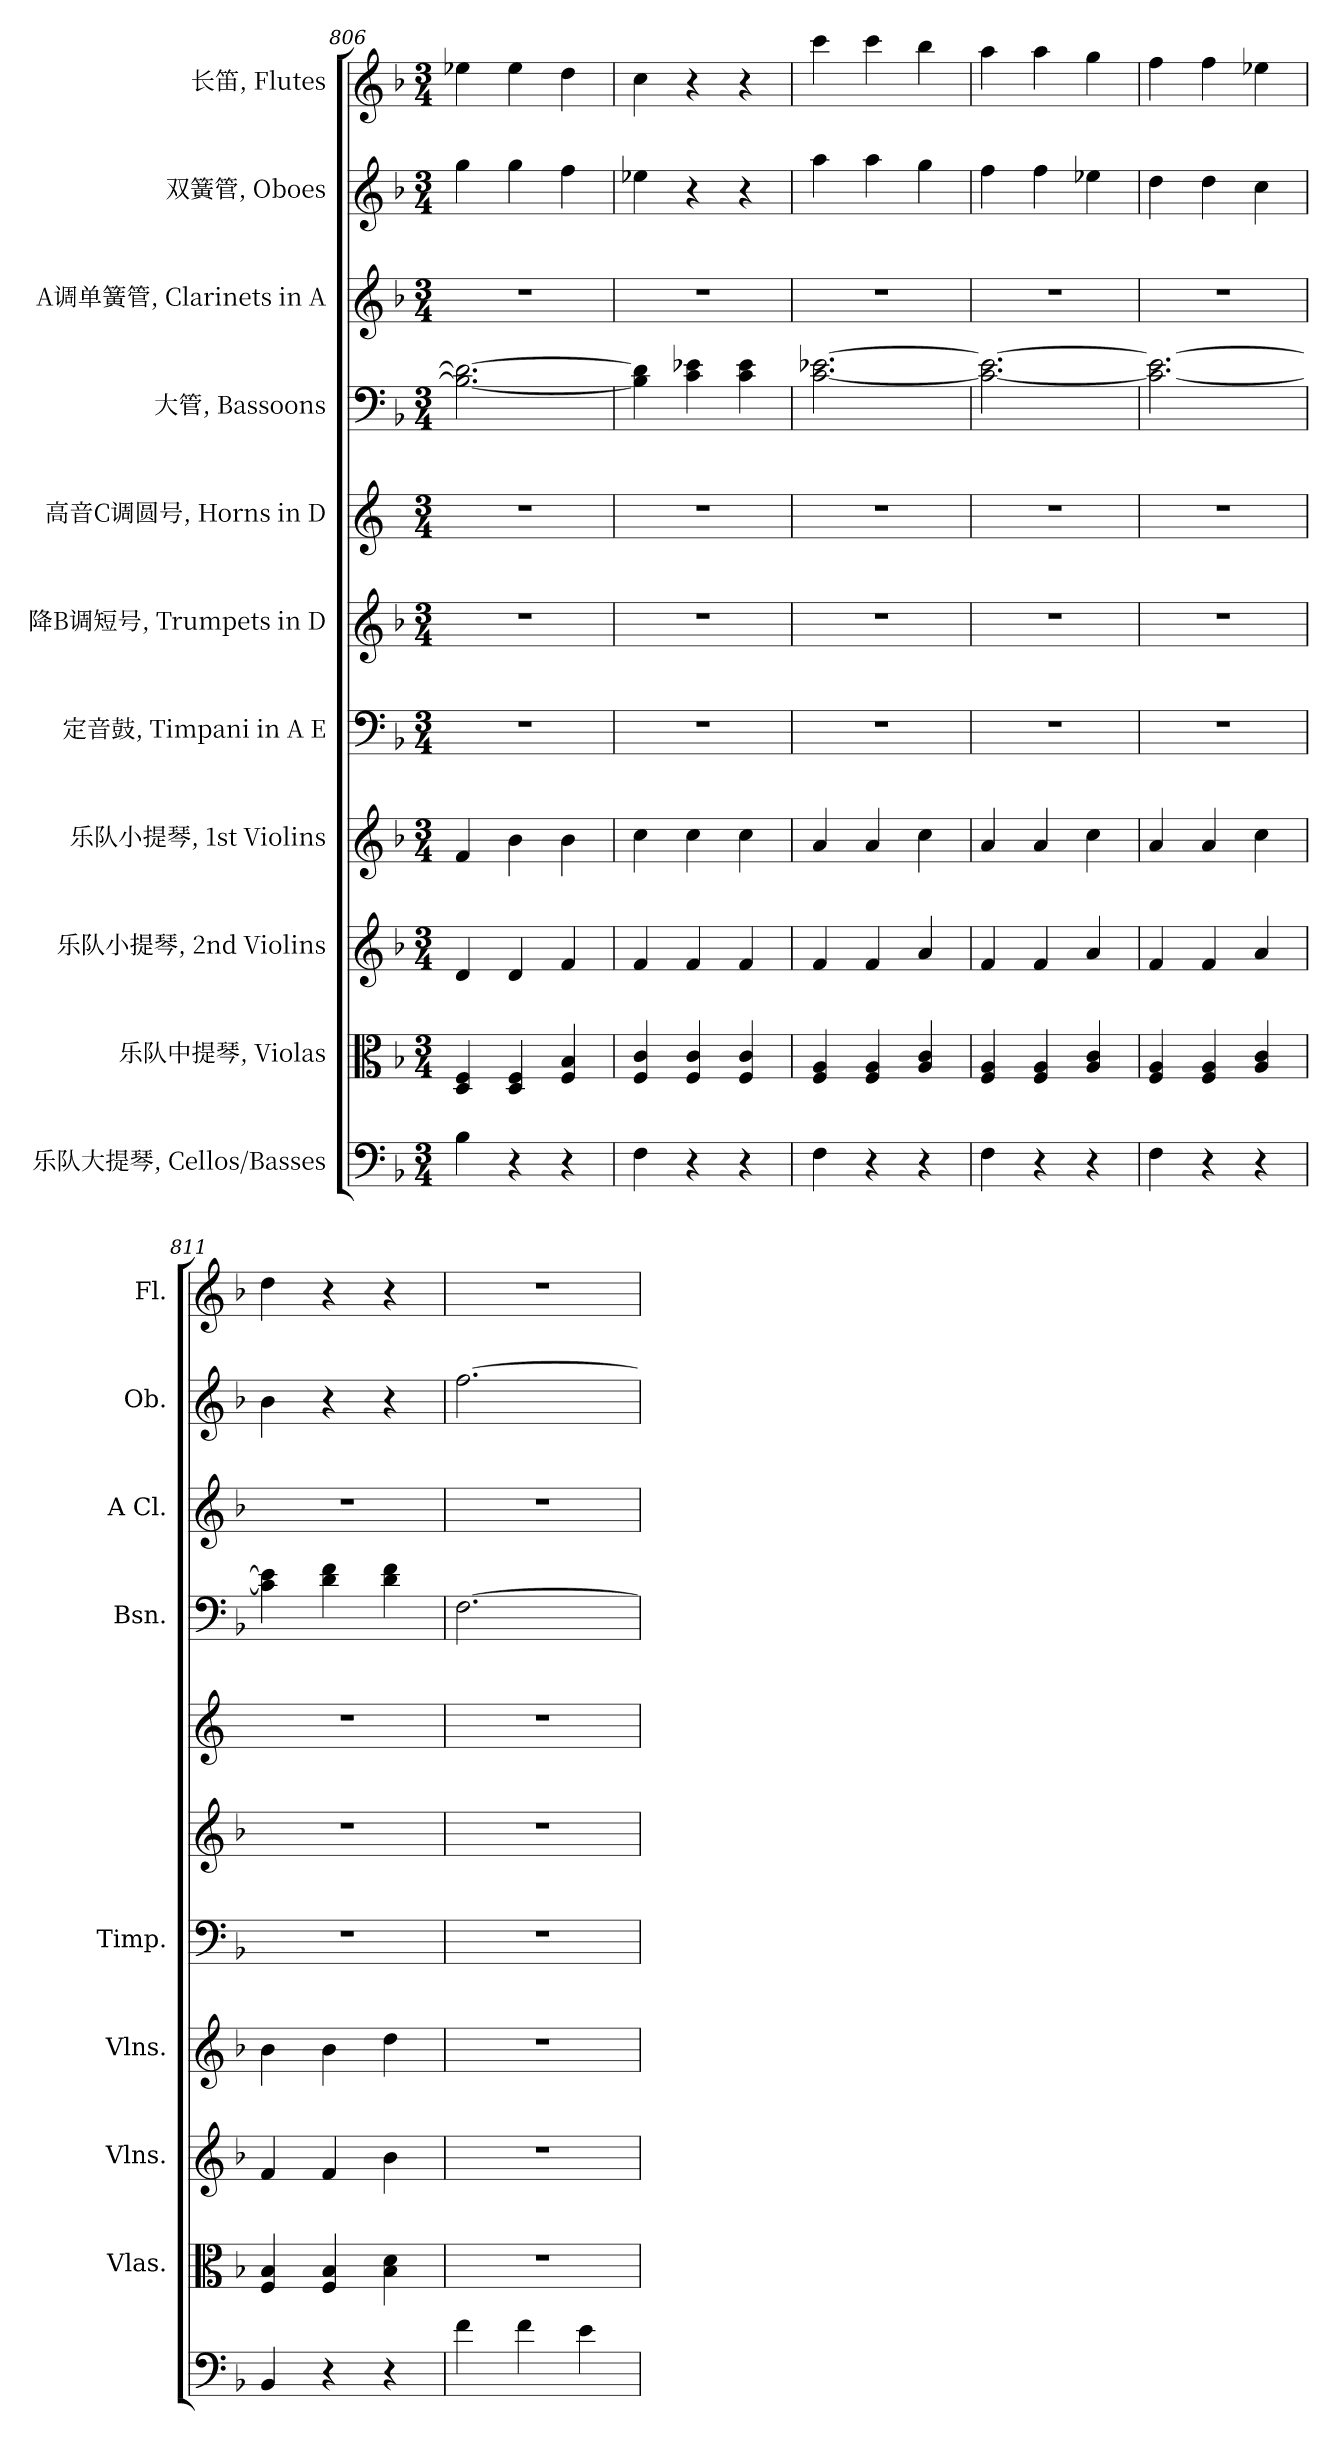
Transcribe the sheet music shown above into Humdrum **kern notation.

**kern	**kern	**kern	**kern	**kern	**kern	**kern	**kern	**kern	**kern	**kern
*part11	*part10	*part9	*part8	*part7	*part6	*part5	*part4	*part3	*part2	*part1
*staff11	*staff10	*staff9	*staff8	*staff7	*staff6	*staff5	*staff4	*staff3	*staff2	*staff1
*I"乐队大提琴, Cellos/Basses	*I"乐队中提琴, Violas	*I"乐队小提琴, 2nd Violins	*I"乐队小提琴, 1st Violins	*I"定音鼓, Timpani in A E	*I"降B调短号, Trumpets in D	*I"高音C调圆号, Horns in D	*I"大管, Bassoons	*I"A调单簧管, Clarinets in A	*I"双簧管, Oboes	*I"长笛, Flutes
*	*I'Vlas.	*I'Vlns.	*I'Vlns.	*I'Timp.	*	*	*I'Bsn.	*I'A Cl.	*I'Ob.	*I'Fl.
*clefF4	*clefC3	*clefG2	*clefG2	*clefF4	*clefG2	*clefG2	*clefF4	*clefG2	*clefG2	*clefG2
*	*	*	*	*	*ITrd1c2	*ITrd4c7	*	*ITrd2c3	*	*
*k[b-]	*k[b-]	*k[b-]	*k[b-]	*k[b-]	*k[b-e-a-]	*k[b-]	*k[b-]	*k[f#c#]	*k[b-]	*k[b-]
*M3/4	*M3/4	*M3/4	*M3/4	*M3/4	*M3/4	*M3/4	*M3/4	*M3/4	*M3/4	*M3/4
=806	=806	=806	=806	=806	=806	=806	=806	=806	=806	=806
4B-\	4D/ 4F/	4d/	4f/	2.r	2.r	2.r	2.B-\_ 2.d\_	2.r	4gg\	4ee-X\
4r	4D/ 4F/	4d/	4b-\	.	.	.	.	.	4gg\	4ee-\
4r	4F/ 4B-/	4f/	4b-\	.	.	.	.	.	4ff\	4dd\
!!LO:PB:g=z
=807	=807	=807	=807	=807	=807	=807	=807	=807	=807	=807
4F\	4F/ 4c/	4f/	4cc\	2.r	2.r	2.r	4B-\] 4d\]	2.r	4ee-X\	4cc\
4r	4F/ 4c/	4f/	4cc\	.	.	.	4c\ 4e-X\	.	4r	4r
4r	4F/ 4c/	4f/	4cc\	.	.	.	4c\ 4e-\	.	4r	4r
=808	=808	=808	=808	=808	=808	=808	=808	=808	=808	=808
4F\	4F/ 4A/	4f/	4a/	2.r	2.r	2.r	[2.c\ [2.e-X\	2.r	4aa\	4ccc\
4r	4F/ 4A/	4f/	4a/	.	.	.	.	.	4aa\	4ccc\
4r	4A/ 4c/	4a/	4cc\	.	.	.	.	.	4gg\	4bb-\
=809	=809	=809	=809	=809	=809	=809	=809	=809	=809	=809
4F\	4F/ 4A/	4f/	4a/	2.r	2.r	2.r	2.c\_ 2.e-\_	2.r	4ff\	4aa\
4r	4F/ 4A/	4f/	4a/	.	.	.	.	.	4ff\	4aa\
4r	4A/ 4c/	4a/	4cc\	.	.	.	.	.	4ee-X\	4gg\
=810	=810	=810	=810	=810	=810	=810	=810	=810	=810	=810
4F\	4F/ 4A/	4f/	4a/	2.r	2.r	2.r	2.c\_ 2.e-\_	2.r	4dd\	4ff\
4r	4F/ 4A/	4f/	4a/	.	.	.	.	.	4dd\	4ff\
4r	4A/ 4c/	4a/	4cc\	.	.	.	.	.	4cc\	4ee-X\
=811	=811	=811	=811	=811	=811	=811	=811	=811	=811	=811
4BB-/	4F/ 4B-/	4f/	4b-\	2.r	2.r	2.r	4c\] 4e-\]	2.r	4b-\	4dd\
4r	4F/ 4B-/	4f/	4b-\	.	.	.	4d\ 4f\	.	4r	4r
4r	4B-\ 4d\	4b-\	4dd\	.	.	.	4d\ 4f\	.	4r	4r
=812	=812	=812	=812	=812	=812	=812	=812	=812	=812	=812
4f\	2.r	2.r	2.r	2.r	2.r	2.r	[2.F\	2.r	[2.ff\	2.r
4f\	.	.	.	.	.	.	.	.	.	.
4e\	.	.	.	.	.	.	.	.	.	.
=	=	=	=	=	=	=	=	=	=	=
*-	*-	*-	*-	*-	*-	*-	*-	*-	*-	*-
